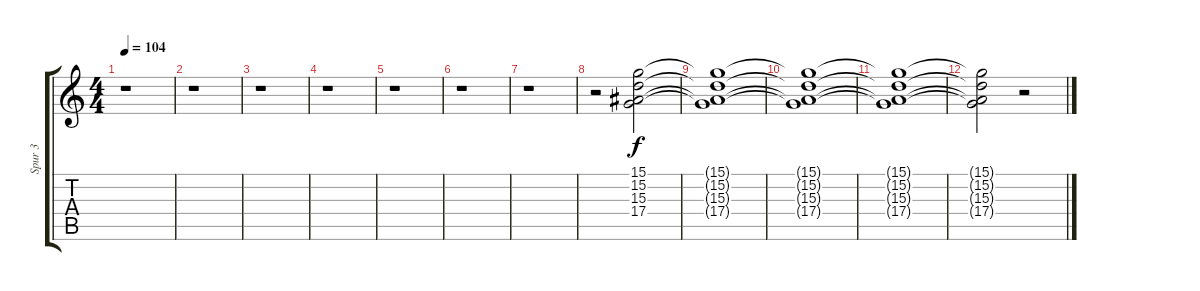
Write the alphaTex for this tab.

\track ("Spur 3" "Spur 3") {instrument stringensemble1}
\staff {score tabs}
\tuning (E4 B3 G3 D3 A2 E2) {hide}
\ts (4 4)
\tempo 104
\clef g2
\ks c
r.1{dy ff} |
r.1 |
r.1 |
r.1 |
r.1 |
r.1 |
r.1 |
r.2 (15.1 15.2 15.3 17.4).2{dy f volume 8} |
(15.1{t} 15.2{t} 15.3{t} 17.4{t}).1 |
(15.1{t} 15.2{t} 15.3{t} 17.4{t}).1 |
(15.1{t} 15.2{t} 15.3{t} 17.4{t}).1 |
(15.1{t} 15.2{t} 15.3{t} 17.4{t}).2 r.2
